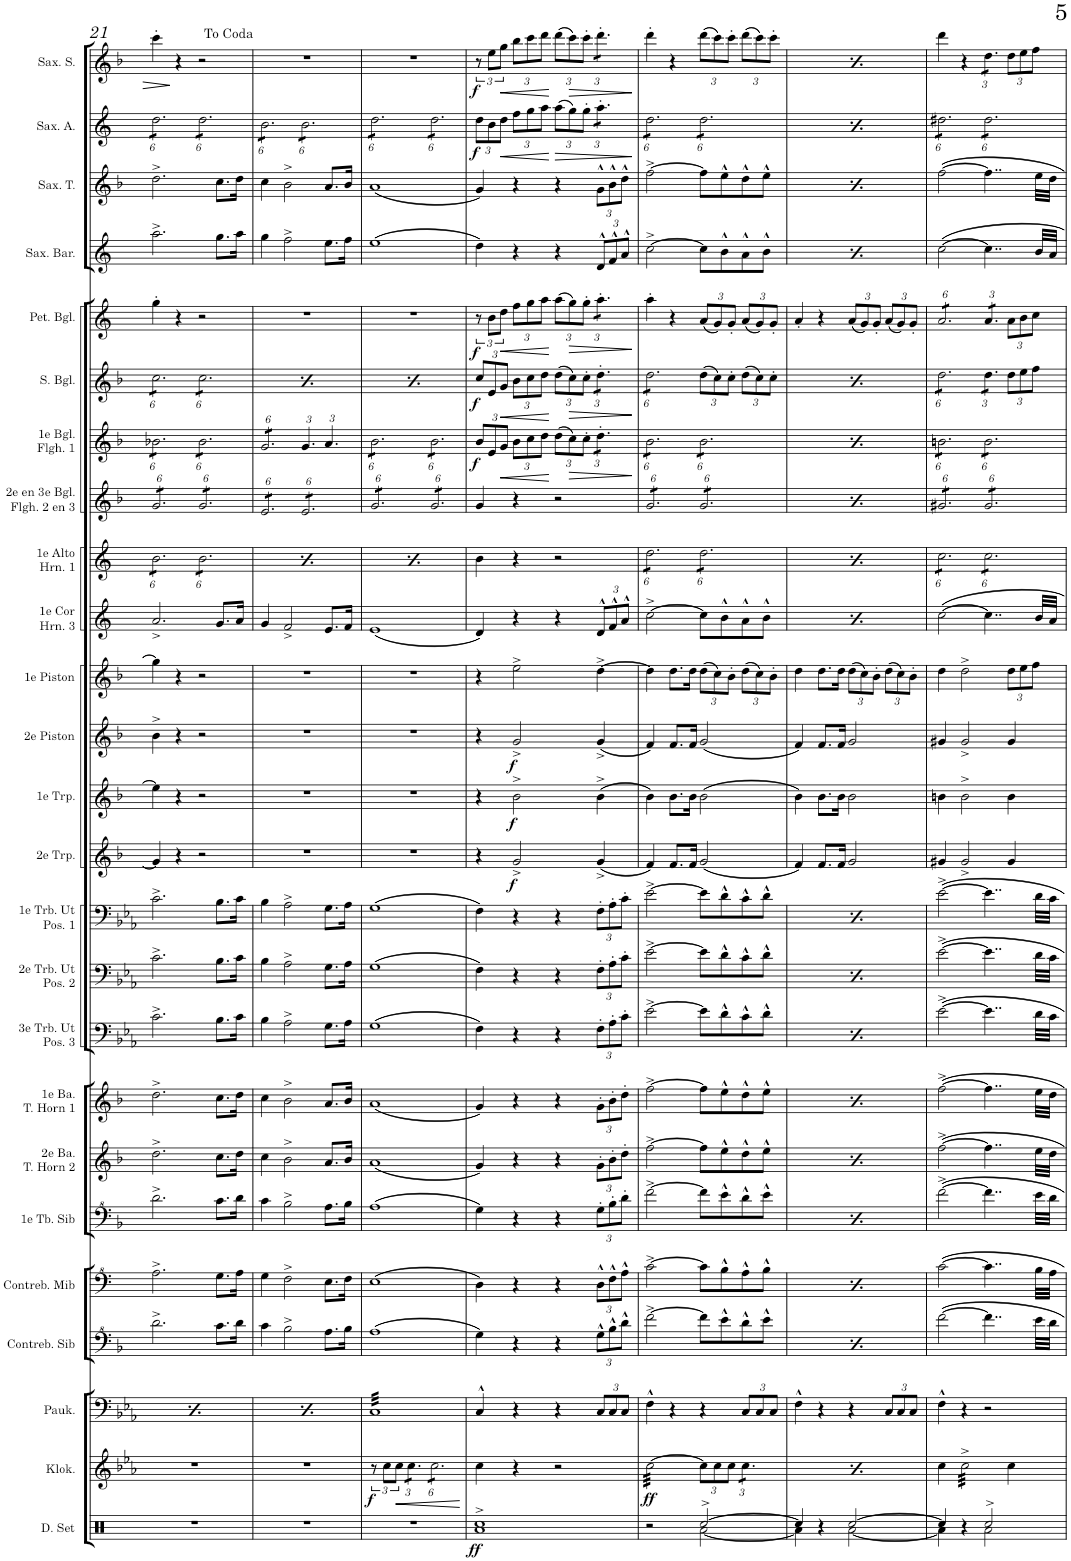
**kern	**dynam	**kern	**dynam	**kern	**kern	**kern	**kern	**kern	**kern	**kern	**kern	**kern	**kern	**dynam	**kern	**dynam	**kern	**dynam	**kern	**kern	**kern	**kern	**kern	**dynam	**kern	**dynam	**kern	**dynam	**kern	**kern	**kern	**dynam	**kern	**dynam
*part25	*part25	*part24	*part24	*part23	*part22	*part21	*part20	*part19	*part18	*part17	*part16	*part15	*part14	*part14	*part13	*part13	*part12	*part12	*part11	*part10	*part9	*part8	*part7	*part7	*part6	*part6	*part5	*part5	*part4	*part3	*part2	*part2	*part1	*part1
*staff25	*staff25	*staff24	*staff24	*staff23	*staff22	*staff21	*staff20	*staff19	*staff18	*staff17	*staff16	*staff15	*staff14	*staff14	*staff13	*staff13	*staff12	*staff12	*staff11	*staff10	*staff9	*staff8	*staff7	*staff7	*staff6	*staff6	*staff5	*staff5	*staff4	*staff3	*staff2	*staff2	*staff1	*staff1
*I"Grote Trom	*	*I"Tambour	*	*I"Pauken	*I"Contrebasse Sib	*I"Contrebasse Mib	*I"1e Tuba Sib	*I"2e Baryton Tenorhorn 2	*I"1e Baryton Tenorhorn 1	*I"3e Trombone Ut Posaune 3	*I"2e Trombone Ut Posaune 2	*I"1e Trombone Ut Posaune 1	*I"2e Trompet	*	*I"1e Trompet	*	*I"2e Piston	*	*I"1e Piston	*I"1e Cor Horn 3	*I"1e Alto Horn 1	*I"2e en 3e Bugle Flugelhorn 2 en 3	*I"1e Bugle Flugelhorn 1	*	*I"Solo Bugle Fanfare	*	*I"Petite Bugle	*	*I"Saxophoon Baryton	*I"Saxophoon Tenor	*I"Saxophoon Alt	*	*I"Saxophoon Sopraan	*
*	*	*	*	*I'Pauk.	*I'Contreb. Sib	*I'Contreb. Mib	*I'1e Tb. Sib	*I'2e Ba. T. Horn 2	*I'1e Ba. T. Horn 1	*I'3e Trb. Ut Pos. 3	*I'2e Trb. Ut Pos. 2	*I'1e Trb. Ut Pos. 1	*I'2e Trp.	*	*I'1e Trp.	*	*I'2e Piston	*	*I'1e Piston	*I'1e Cor Hrn. 3	*I'1e Alto Hrn. 1	*I'2e en 3e Bgl. Flgh. 2 en 3	*I'1e Bgl. Flgh. 1	*	*I'S. Bgl.	*	*I'Pet. Bgl.	*	*I'Sax. Bar.	*I'Sax. T.	*I'Sax. A.	*	*I'Sax. S.	*
!!LO:PB:g=z
*clefX	*	*clefG2	*	*clefF4	*clefF^4	*clefF^4	*clefF^4	*clefG2	*clefG2	*clefF4	*clefF4	*clefF4	*clefG2	*	*clefG2	*	*clefG2	*	*clefG2	*clefG2	*clefG2	*clefG2	*clefG2	*	*clefG2	*	*clefG2	*	*clefG2	*clefG2	*clefG2	*	*clefG2	*
*	*	*Trd-14c-24	*	*	*Trd15c26	*Trd12c21	*Trd8c14	*Trd8c14	*Trd8c14	*	*	*	*Trd1c2	*	*Trd1c2	*	*Trd1c2	*	*Trd1c2	*Trd5c9	*Trd5c9	*Trd1c2	*Trd1c2	*	*Trd1c2	*	*Trd-2c-3	*	*Trd12c21	*Trd8c14	*Trd5c9	*	*Trd1c2	*
*k[]	*	*k[b-e-a-]	*	*k[b-e-a-]	*k[b-]	*k[]	*k[b-]	*k[b-]	*k[b-]	*k[b-e-a-]	*k[b-e-a-]	*k[b-e-a-]	*k[b-]	*	*k[b-]	*	*k[b-]	*	*k[b-]	*k[]	*k[]	*k[b-]	*k[b-]	*	*k[b-]	*	*k[]	*	*k[]	*k[b-]	*k[]	*	*k[b-]	*
*M2/2	*	*M2/2	*	*M2/2	*M2/2	*M2/2	*M2/2	*M2/2	*M2/2	*M2/2	*M2/2	*M2/2	*M2/2	*	*M2/2	*	*M2/2	*	*M2/2	*M2/2	*M2/2	*M2/2	*M2/2	*	*M2/2	*	*M2/2	*	*M2/2	*M2/2	*M2/2	*	*M2/2	*
*met(c|)	*	*met(c|)	*	*met(c|)	*met(c|)	*met(c|)	*met(c|)	*met(c|)	*met(c|)	*met(c|)	*met(c|)	*met(c|)	*met(c|)	*	*met(c|)	*	*met(c|)	*	*met(c|)	*met(c|)	*met(c|)	*met(c|)	*met(c|)	*	*met(c|)	*	*met(c|)	*	*met(c|)	*met(c|)	*met(c|)	*	*met(c|)	*
=21	=21	=21	=21	=21	=21	=21	=21	=21	=21	=21	=21	=21	=21	=21	=21	=21	=21	=21	=21	=21	=21	=21	=21	=21	=21	=21	=21	=21	=21	=21	=21	=21	=21	=21
*	*	*	*	*	*	*	*	*	*	*	*	*	*	*	*	*	*	*	*	*	*tremolo	*	*	*	*	*	*	*	*	*	*	*	*	*
*	*	*	*	*	*	*	*	*	*	*	*	*	*	*	*	*	*	*	*	*	*	*tremolo	*	*	*	*	*	*	*	*	*	*	*	*
*	*	*	*	*	*	*	*	*	*	*	*	*	*	*	*	*	*	*	*	*	*	*	*tremolo	*	*	*	*	*	*	*	*	*	*	*
*	*	*	*	*	*	*	*	*	*	*	*	*	*	*	*	*	*	*	*	*	*	*	*	*	*tremolo	*	*	*	*	*	*	*	*	*
*	*	*	*	*	*	*	*	*	*	*	*	*	*	*	*	*	*	*	*	*	*	*	*	*	*	*	*	*	*	*	*tremolo	*	*	*
1r	.	1r	.	4C/	2.dd^\	2.a^\	2.dd^\	2.dd^\	2.dd^\	2.c^\	2.c^\	2.c^\	4g/]	.	4ee\]	.	4b-^\	.	4gg\]	2.a^/	12b\L	12g/L	12b-X\L	.	12cc\L	.	4gg'\	.	2.aa^\	2.dd^\	12dd\L	.	4ccc'\	.
.	.	.	.	.	.	.	.	.	.	.	.	.	.	.	.	.	.	.	.	.	12b\	12g/	12b-X\	.	12cc\	.	.	.	.	.	12dd\	.	.	.
.	.	.	.	.	.	.	.	.	.	.	.	.	.	.	.	.	.	.	.	.	12b\	12g/	12b-X\	.	12cc\	.	.	.	.	.	12dd\	.	.	.
.	.	.	.	4r	.	.	.	.	.	.	.	.	4r	.	4r	.	4r	.	4r	.	12b\	12g/	12b-X\	.	12cc\	.	4r	.	.	.	12dd\	.	4r	.
.	.	.	.	.	.	.	.	.	.	.	.	.	.	.	.	.	.	.	.	.	12b\	12g/	12b-X\	.	12cc\	.	.	.	.	.	12dd\	.	.	.
.	.	.	.	.	.	.	.	.	.	.	.	.	.	.	.	.	.	.	.	.	12b\J	12g/J	12b-X\J	.	12cc\J	.	.	.	.	.	12dd\J	.	.	.
.	.	.	.	4r	.	.	.	.	.	.	.	.	2r	.	2r	.	2r	.	2r	.	12b\L	12g/L	12b-\L	.	12cc\L	.	2r	.	.	.	12dd\L	.	2r	.
.	.	.	.	.	.	.	.	.	.	.	.	.	.	.	.	.	.	.	.	.	12b\	12g/	12b-\	.	12cc\	.	.	.	.	.	12dd\	.	.	.
.	.	.	.	.	.	.	.	.	.	.	.	.	.	.	.	.	.	.	.	.	12b\	12g/	12b-\	.	12cc\	.	.	.	.	.	12dd\	.	.	.
*	*	*	*	*Xbrackettup	*	*	*	*	*	*	*	*	*	*	*	*	*	*	*	*	*	*	*	*	*	*	*	*	*	*	*	*	*	*
.	.	.	.	12C/L	8.cc\L	8.g\L	8.cc\L	8.cc\L	8.cc\L	8.B-\L	8.B-\L	8.B-\L	.	.	.	.	.	.	.	8.g/L	12b\	12g/	12b-\	.	12cc\	.	.	.	8.gg\L	8.cc\L	12dd\	.	.	.
.	.	.	.	12C/	.	.	.	.	.	.	.	.	.	.	.	.	.	.	.	.	12b\	12g/	12b-\	.	12cc\	.	.	.	.	.	12dd\	.	.	.
.	.	.	.	12C/J	.	.	.	.	.	.	.	.	.	.	.	.	.	.	.	.	12b\J	12g/J	12b-\J	.	12cc\J	.	.	.	.	.	12dd\J	.	.	.
.	.	.	.	.	16dd\Jk	16a\Jk	16dd\Jk	16dd\Jk	16dd\Jk	16c\Jk	16c\Jk	16c\Jk	.	.	.	.	.	.	.	16a/Jk	.	.	.	.	.	.	.	.	16aa\Jk	16dd\Jk	.	.	.	.
=22	=22	=22	=22	=22	=22	=22	=22	=22	=22	=22	=22	=22	=22	=22	=22	=22	=22	=22	=22	=22	=22	=22	=22	=22	=22	=22	=22	=22	=22	=22	=22	=22	=22	=22
1r	.	1r	.	4C/	4cc\	4g\	4cc\	4cc\	4cc\	4B-\	4B-\	4B-\	1r	.	1r	.	1r	.	1r	4g/	12b\L	12e/L	12g/L	.	12cc\L	.	1r	.	4gg\	4cc\	12b\L	.	1r	.
.	.	.	.	.	.	.	.	.	.	.	.	.	.	.	.	.	.	.	.	.	12b\	12e/	12g/	.	12cc\	.	.	.	.	.	12b\	.	.	.
.	.	.	.	.	.	.	.	.	.	.	.	.	.	.	.	.	.	.	.	.	12b\	12e/	12g/	.	12cc\	.	.	.	.	.	12b\	.	.	.
.	.	.	.	4r	2b-^\	2f^\	2b-^\	2b-^\	2b-^\	2A-^\	2A-^\	2A-^\	.	.	.	.	.	.	.	2f^/	12b\	12e/	12g/	.	12cc\	.	.	.	2ff^\	2b-^\	12b\	.	.	.
.	.	.	.	.	.	.	.	.	.	.	.	.	.	.	.	.	.	.	.	.	12b\	12e/	12g/	.	12cc\	.	.	.	.	.	12b\	.	.	.
.	.	.	.	.	.	.	.	.	.	.	.	.	.	.	.	.	.	.	.	.	12b\J	12e/J	12g/J	.	12cc\J	.	.	.	.	.	12b\J	.	.	.
*	*	*	*	*	*	*	*	*	*	*	*	*	*	*	*	*	*	*	*	*	*	*	*Xtremolo	*	*	*	*	*	*	*	*	*	*	*
.	.	.	.	4r	.	.	.	.	.	.	.	.	.	.	.	.	.	.	.	.	12b\L	12e/L	6.g/	.	12cc\L	.	.	.	.	.	12b\L	.	.	.
.	.	.	.	.	.	.	.	.	.	.	.	.	.	.	.	.	.	.	.	.	12b\	12e/	.	.	12cc\	.	.	.	.	.	12b\	.	.	.
.	.	.	.	.	.	.	.	.	.	.	.	.	.	.	.	.	.	.	.	.	12b\	12e/	.	.	12cc\	.	.	.	.	.	12b\	.	.	.
.	.	.	.	12C/L	8.a\L	8.e\L	8.a\L	8.a/L	8.a/L	8.G\L	8.G\L	8.G\L	.	.	.	.	.	.	.	8.e/L	12b\	12e/	6.a/	.	12cc\	.	.	.	8.ee\L	8.a/L	12b\	.	.	.
.	.	.	.	12C/	.	.	.	.	.	.	.	.	.	.	.	.	.	.	.	.	12b\	12e/	.	.	12cc\	.	.	.	.	.	12b\	.	.	.
.	.	.	.	12C/J	.	.	.	.	.	.	.	.	.	.	.	.	.	.	.	.	12b\J	12e/J	.	.	12cc\J	.	.	.	.	.	12b\J	.	.	.
.	.	.	.	.	16b-\Jk	16f\Jk	16b-\Jk	16b-/Jk	16b-/Jk	16A-\Jk	16A-\Jk	16A-\Jk	.	.	.	.	.	.	.	16f/Jk	.	.	.	.	.	.	.	.	16ff\Jk	16b-/Jk	.	.	.	.
=23	=23	=23	=23	=23	=23	=23	=23	=23	=23	=23	=23	=23	=23	=23	=23	=23	=23	=23	=23	=23	=23	=23	=23	=23	=23	=23	=23	=23	=23	=23	=23	=23	=23	=23
!	!	!	!LO:DY:b	!	!	!	!	!	!	!	!	!	!	!	!	!	!	!	!	!	!	!	!	!	!	!	!	!	!	!	!	!	!	!
*	*	*	*	*tremolo	*	*	*	*	*	*	*	*	*	*	*	*	*	*	*	*	*	*	*	*	*	*	*	*	*	*	*	*	*	*
*	*	*	*	*	*	*	*	*	*	*	*	*	*	*	*	*	*	*	*	*	*	*	*tremolo	*	*	*	*	*	*	*	*	*	*	*
1r	.	12r	f	32CLLL	(1a	(1e	(1a	(1a	(1a	(1G	(1G	(1G	1r	.	1r	.	1r	.	1r	(1e	12b\L	12g/L	12b-\L	.	12cc\L	.	1r	.	(1ee	(1a	12dd\L	.	1r	.
.	.	.	.	32C	.	.	.	.	.	.	.	.	.	.	.	.	.	.	.	.	.	.	.	.	.	.	.	.	.	.	.	.	.	.
.	.	.	.	32C	.	.	.	.	.	.	.	.	.	.	.	.	.	.	.	.	.	.	.	.	.	.	.	.	.	.	.	.	.	.
.	.	12cc\L	.	.	.	.	.	.	.	.	.	.	.	.	.	.	.	.	.	.	12b\	12g/	12b-\	.	12cc\	.	.	.	.	.	12dd\	.	.	.
.	.	.	.	32C	.	.	.	.	.	.	.	.	.	.	.	.	.	.	.	.	.	.	.	.	.	.	.	.	.	.	.	.	.	.
.	.	.	.	32C	.	.	.	.	.	.	.	.	.	.	.	.	.	.	.	.	.	.	.	.	.	.	.	.	.	.	.	.	.	.
.	.	.	.	32C	.	.	.	.	.	.	.	.	.	.	.	.	.	.	.	.	.	.	.	.	.	.	.	.	.	.	.	.	.	.
!	!	!	!LO:HP:b	!	!	!	!	!	!	!	!	!	!	!	!	!	!	!	!	!	!	!	!	!	!	!	!	!	!	!	!	!	!	!
.	.	12cc\J	<	.	.	.	.	.	.	.	.	.	.	.	.	.	.	.	.	.	12b\	12g/	12b-\	.	12cc\	.	.	.	.	.	12dd\	.	.	.
.	.	.	.	32C	.	.	.	.	.	.	.	.	.	.	.	.	.	.	.	.	.	.	.	.	.	.	.	.	.	.	.	.	.	.
.	.	.	.	32C	.	.	.	.	.	.	.	.	.	.	.	.	.	.	.	.	.	.	.	.	.	.	.	.	.	.	.	.	.	.
*	*	*tremolo	*	*	*	*	*	*	*	*	*	*	*	*	*	*	*	*	*	*	*	*	*	*	*	*	*	*	*	*	*	*	*	*
.	.	12cc\L	.	32C	.	.	.	.	.	.	.	.	.	.	.	.	.	.	.	.	12b\	12g/	12b-\	.	12cc\	.	.	.	.	.	12dd\	.	.	.
.	.	.	.	32C	.	.	.	.	.	.	.	.	.	.	.	.	.	.	.	.	.	.	.	.	.	.	.	.	.	.	.	.	.	.
.	.	.	.	32C	.	.	.	.	.	.	.	.	.	.	.	.	.	.	.	.	.	.	.	.	.	.	.	.	.	.	.	.	.	.
.	.	12cc\	.	.	.	.	.	.	.	.	.	.	.	.	.	.	.	.	.	.	12b\	12g/	12b-\	.	12cc\	.	.	.	.	.	12dd\	.	.	.
.	.	.	.	32C	.	.	.	.	.	.	.	.	.	.	.	.	.	.	.	.	.	.	.	.	.	.	.	.	.	.	.	.	.	.
.	.	.	.	32C	.	.	.	.	.	.	.	.	.	.	.	.	.	.	.	.	.	.	.	.	.	.	.	.	.	.	.	.	.	.
.	.	.	.	32C	.	.	.	.	.	.	.	.	.	.	.	.	.	.	.	.	.	.	.	.	.	.	.	.	.	.	.	.	.	.
.	.	12cc\J	.	.	.	.	.	.	.	.	.	.	.	.	.	.	.	.	.	.	12b\J	12g/J	12b-\J	.	12cc\J	.	.	.	.	.	12dd\J	.	.	.
.	.	.	.	32C	.	.	.	.	.	.	.	.	.	.	.	.	.	.	.	.	.	.	.	.	.	.	.	.	.	.	.	.	.	.
.	.	.	.	32C	.	.	.	.	.	.	.	.	.	.	.	.	.	.	.	.	.	.	.	.	.	.	.	.	.	.	.	.	.	.
.	.	12cc\L	.	32C	.	.	.	.	.	.	.	.	.	.	.	.	.	.	.	.	12b\L	12g/L	12b-\L	.	12cc\L	.	.	.	.	.	12dd\L	.	.	.
.	.	.	.	32C	.	.	.	.	.	.	.	.	.	.	.	.	.	.	.	.	.	.	.	.	.	.	.	.	.	.	.	.	.	.
.	.	.	.	32C	.	.	.	.	.	.	.	.	.	.	.	.	.	.	.	.	.	.	.	.	.	.	.	.	.	.	.	.	.	.
.	.	12cc\	.	.	.	.	.	.	.	.	.	.	.	.	.	.	.	.	.	.	12b\	12g/	12b-\	.	12cc\	.	.	.	.	.	12dd\	.	.	.
.	.	.	.	32C	.	.	.	.	.	.	.	.	.	.	.	.	.	.	.	.	.	.	.	.	.	.	.	.	.	.	.	.	.	.
.	.	.	.	32C	.	.	.	.	.	.	.	.	.	.	.	.	.	.	.	.	.	.	.	.	.	.	.	.	.	.	.	.	.	.
.	.	.	.	32C	.	.	.	.	.	.	.	.	.	.	.	.	.	.	.	.	.	.	.	.	.	.	.	.	.	.	.	.	.	.
.	.	12cc\	.	.	.	.	.	.	.	.	.	.	.	.	.	.	.	.	.	.	12b\	12g/	12b-\	.	12cc\	.	.	.	.	.	12dd\	.	.	.
.	.	.	.	32C	.	.	.	.	.	.	.	.	.	.	.	.	.	.	.	.	.	.	.	.	.	.	.	.	.	.	.	.	.	.
.	.	.	.	32C	.	.	.	.	.	.	.	.	.	.	.	.	.	.	.	.	.	.	.	.	.	.	.	.	.	.	.	.	.	.
.	.	12cc\	.	32C	.	.	.	.	.	.	.	.	.	.	.	.	.	.	.	.	12b\	12g/	12b-\	.	12cc\	.	.	.	.	.	12dd\	.	.	.
.	.	.	.	32C	.	.	.	.	.	.	.	.	.	.	.	.	.	.	.	.	.	.	.	.	.	.	.	.	.	.	.	.	.	.
.	.	.	.	32C	.	.	.	.	.	.	.	.	.	.	.	.	.	.	.	.	.	.	.	.	.	.	.	.	.	.	.	.	.	.
.	.	12cc\	.	.	.	.	.	.	.	.	.	.	.	.	.	.	.	.	.	.	12b\	12g/	12b-\	.	12cc\	.	.	.	.	.	12dd\	.	.	.
.	.	.	.	32C	.	.	.	.	.	.	.	.	.	.	.	.	.	.	.	.	.	.	.	.	.	.	.	.	.	.	.	.	.	.
.	.	.	.	32C	.	.	.	.	.	.	.	.	.	.	.	.	.	.	.	.	.	.	.	.	.	.	.	.	.	.	.	.	.	.
.	.	.	.	32C	.	.	.	.	.	.	.	.	.	.	.	.	.	.	.	.	.	.	.	.	.	.	.	.	.	.	.	.	.	.
.	.	12cc\J	.	.	.	.	.	.	.	.	.	.	.	.	.	.	.	.	.	.	12b\J	12g/J	12b-\J	.	12cc\J	.	.	.	.	.	12dd\J	.	.	.
*	*	*	*	*	*	*	*	*	*	*	*	*	*	*	*	*	*	*	*	*	*	*	*	*	*	*	*	*	*	*	*Xtremolo	*	*	*
*	*	*	*	*	*	*	*	*	*	*	*	*	*	*	*	*	*	*	*	*	*	*	*	*	*Xtremolo	*	*	*	*	*	*	*	*	*
*	*	*	*	*	*	*	*	*	*	*	*	*	*	*	*	*	*	*	*	*	*	*	*Xtremolo	*	*	*	*	*	*	*	*	*	*	*
*	*	*	*	*	*	*	*	*	*	*	*	*	*	*	*	*	*	*	*	*	*	*Xtremolo	*	*	*	*	*	*	*	*	*	*	*	*
*	*	*	*	*	*	*	*	*	*	*	*	*	*	*	*	*	*	*	*	*	*Xtremolo	*	*	*	*	*	*	*	*	*	*	*	*	*
*	*	*Xtremolo	*	*	*	*	*	*	*	*	*	*	*	*	*	*	*	*	*	*	*	*	*	*	*	*	*	*	*	*	*	*	*	*
.	.	.	.	32C	.	.	.	.	.	.	.	.	.	.	.	.	.	.	.	.	.	.	.	.	.	.	.	.	.	.	.	.	.	.
.	.	.	.	32CJJJ	.	.	.	.	.	.	.	.	.	.	.	.	.	.	.	.	.	.	.	.	.	.	.	.	.	.	.	.	.	.
*	*	*	*	*Xtremolo	*	*	*	*	*	*	*	*	*	*	*	*	*	*	*	*	*	*	*	*	*	*	*	*	*	*	*	*	*	*
.	.	.	[	.	.	.	.	.	.	.	.	.	.	.	.	.	.	.	.	.	.	.	.	.	.	.	.	.	.	.	.	.	.	.
=24	=24	=24	=24	=24	=24	=24	=24	=24	=24	=24	=24	=24	=24	=24	=24	=24	=24	=24	=24	=24	=24	=24	=24	=24	=24	=24	=24	=24	=24	=24	=24	=24	=24	=24
*^	*	*	*	*	*	*	*	*	*	*	*	*	*	*	*	*	*	*	*	*	*	*	*	*	*	*	*	*	*	*	*	*	*	*
*	*	*	*	*	*	*	*	*	*	*	*	*	*	*	*	*	*	*	*	*	*	*	*	*Xbrackettup	*	*Xbrackettup	*	*	*	*	*	*Xbrackettup	*	*	*
!	!	!LO:DY:b	!	!	!	!	!	!	!	!	!	!	!	!	!	!	!	!	!	!	!	!	!	!	!LO:DY:b	!	!LO:DY:b	!	!LO:DY:b	!	!	!	!LO:DY:b	!	!LO:DY:b
1Rcc^	1Ra	ff	4cc\	.	4C^^/	4g\)	4d\)	4g\)	4g/)	4g/)	4F\)	4F\)	4F\)	4r	.	4r	.	4r	.	4r	4d/)	4b\	4g/	12b-/L	f	12cc/L	f	12r	f	4dd\)	4g/)	12dd\L	f	12r	f
.	.	.	.	.	.	.	.	.	.	.	.	.	.	.	.	.	.	.	.	.	.	.	.	12e/	.	12e/	.	12b\L	.	.	.	12b\	.	12ee\L	.
!	!	!	!	!	!	!	!	!	!	!	!	!	!	!	!	!	!	!	!	!	!	!	!	!	!LO:HP:b	!	!LO:HP:b	!	!LO:HP:b	!	!	!	!LO:HP:b	!	!LO:HP:b
.	.	.	.	.	.	.	.	.	.	.	.	.	.	.	.	.	.	.	.	.	.	.	.	12g/J	<	12g/J	<	12dd\J	<	.	.	12dd\J	<	12gg\J	<
*	*	*	*	*	*	*	*	*	*	*	*	*	*	*	*	*	*	*	*	*	*	*	*	*	*	*	*	*Xbrackettup	*	*	*	*	*	*Xbrackettup	*
!	!	!	!	!	!	!	!	!	!	!	!	!	!	!	!LO:DY:b	!	!LO:DY:b	!	!LO:DY:b	!	!	!	!	!	!	!	!	!	!	!	!	!	!	!	!
.	.	.	4r	.	4r	4r	4r	4r	4r	4r	4r	4r	4r	2g^/	f	2b-^\	f	2g^/	f	2ee^\	4r	4r	4r	12b-\L	.	12b-\L	.	12ff\L	.	4r	4r	12ff\L	.	12bb-\L	.
.	.	.	.	.	.	.	.	.	.	.	.	.	.	.	.	.	.	.	.	.	.	.	.	12cc\	.	12cc\	.	12gg\	.	.	.	12gg\	.	12ccc\	.
.	.	.	.	.	.	.	.	.	.	.	.	.	.	.	.	.	.	.	.	.	.	.	.	12dd\J	.	12dd\J	.	12aa\J	.	.	.	12aa\J	.	12ddd\J	.
!	!	!	!	!	!	!	!	!	!	!	!	!	!	!	!	!	!	!	!	!	!	!	!	!	!	!	!	!	!	!	!	!	!LO:HP:n=1:b	!	!
.	.	.	2r	.	4r	4r	4r	4r	4r	4r	4r	4r	4r	.	.	.	.	.	.	.	4r	2r	2r	(12dd\L	[	(12dd\L	[	(12aa\L	[	4r	4r	(12aa\L	[ >	(12ddd\L	[
!	!	!	!	!	!	!	!	!	!	!	!	!	!	!	!	!	!	!	!	!	!	!	!	!	!LO:HP:b	!	!LO:HP:b	!	!LO:HP:b	!	!	!	!	!	!LO:HP:b
.	.	.	.	.	.	.	.	.	.	.	.	.	.	.	.	.	.	.	.	.	.	.	.	12cc\)	>	12cc\)	>	12gg\)	>	.	.	12gg\)	.	12ccc\)	>
.	.	.	.	.	.	.	.	.	.	.	.	.	.	.	.	.	.	.	.	.	.	.	.	12cc'\J	.	12cc'\J	.	12gg'\J	.	.	.	12gg'\J	.	12ccc'\J	.
*	*	*	*	*	*	*Xbrackettup	*Xbrackettup	*Xbrackettup	*Xbrackettup	*Xbrackettup	*Xbrackettup	*Xbrackettup	*Xbrackettup	*	*	*	*	*	*	*	*Xbrackettup	*	*	*	*	*	*	*	*	*Xbrackettup	*Xbrackettup	*	*	*	*
*	*	*	*	*	*	*	*	*	*	*	*	*	*	*	*	*	*	*	*	*	*	*	*	*tremolo	*	*	*	*	*	*	*	*	*	*	*
*	*	*	*	*	*	*	*	*	*	*	*	*	*	*	*	*	*	*	*	*	*	*	*	*	*	*tremolo	*	*	*	*	*	*	*	*	*
*	*	*	*	*	*	*	*	*	*	*	*	*	*	*	*	*	*	*	*	*	*	*	*	*	*	*	*	*tremolo	*	*	*	*	*	*	*
*	*	*	*	*	*	*	*	*	*	*	*	*	*	*	*	*	*	*	*	*	*	*	*	*	*	*	*	*	*	*	*	*tremolo	*	*	*
*	*	*	*	*	*	*	*	*	*	*	*	*	*	*	*	*	*	*	*	*	*	*	*	*	*	*	*	*	*	*	*	*	*	*tremolo	*
.	.	.	.	.	12C/L	12g^^\L	12d^^\L	12g'\L	12g'\L	12g'\L	12F'\L	12F'\L	12F'\L	(4g^/	.	(4b-^\	.	(4g^/	.	[4dd^\	12d^^/L	.	.	12dd'\L	.	12dd'\L	.	12aa'\L	.	12d^^/L	12g^^\L	12aa'\L	.	12ddd'\L	.
.	.	.	.	.	12C/	12b-^^\	12f^^\	12b-'\	12b-'\	12b-'\	12A-'\	12A-'\	12A-'\	.	.	.	.	.	.	.	12f^^/	.	.	12dd'\	.	12dd'\	.	12aa'\	.	12f^^/	12b-^^\	12aa'\	.	12ddd'\	.
.	.	.	.	.	12C/J	12dd^^\J	12a^^\J	12dd'\J	12dd'\J	12dd'\J	12c'\J	12c'\J	12c'\J	.	.	.	.	.	.	.	12a^^/J	.	.	12dd'\J	.	12dd'\J	.	12aa'\J	.	12a^^/J	12dd^^\J	12aa'\J	.	12ddd'\J	.
*	*	*	*	*	*	*	*	*	*	*	*	*	*	*	*	*	*	*	*	*	*	*	*	*	*	*	*	*	*	*	*	*	*	*Xtremolo	*
*	*	*	*	*	*	*	*	*	*	*	*	*	*	*	*	*	*	*	*	*	*	*	*	*	*	*	*	*Xtremolo	*	*	*	*	*	*	*
*v	*v	*	*	*	*	*	*	*	*	*	*	*	*	*	*	*	*	*	*	*	*	*	*	*	*	*	*	*	*	*	*	*	*	*	*
.	.	.	.	.	.	.	.	.	.	.	.	.	.	.	.	.	.	.	.	.	.	.	.	]	.	]	.	]	.	.	.	]	.	]
=25	=25	=25	=25	=25	=25	=25	=25	=25	=25	=25	=25	=25	=25	=25	=25	=25	=25	=25	=25	=25	=25	=25	=25	=25	=25	=25	=25	=25	=25	=25	=25	=25	=25	=25
*^	*	*	*	*	*	*	*	*	*	*	*	*	*	*	*	*	*	*	*	*	*	*	*	*	*	*	*	*	*	*	*	*	*	*
!	!	!	!	!LO:DY:b	!	!	!	!	!	!	!	!	!	!	!	!	!	!	!	!	!	!	!	!	!	!	!	!	!	!	!	!	!	!	!
*	*	*	*tremolo	*	*	*	*	*	*	*	*	*	*	*	*	*	*	*	*	*	*	*	*	*	*	*	*	*	*	*	*	*	*	*	*
*	*	*	*	*	*	*	*	*	*	*	*	*	*	*	*	*	*	*	*	*	*	*tremolo	*	*	*	*	*	*	*	*	*	*	*	*	*
*	*	*	*	*	*	*	*	*	*	*	*	*	*	*	*	*	*	*	*	*	*	*	*tremolo	*	*	*	*	*	*	*	*	*	*	*	*
2r	2ryy	.	[32cc\LLL	ff	4F^^\	[2ff^\	[2cc^\	[2ff^\	[2ff^\	[2ff^\	[2e-^\	[2e-^\	[2e-^\	4f/)	.	4b-\)	.	4f/)	.	4dd\]	[2cc^\	12dd\L	12g/L	12b-\L	.	12dd\L	.	4aa'\	.	[2cc^\	[2ff^\	12dd\L	.	4ddd'\	.
.	.	.	32cc\	.	.	.	.	.	.	.	.	.	.	.	.	.	.	.	.	.	.	.	.	.	.	.	.	.	.	.	.	.	.	.	.
.	.	.	32cc\	.	.	.	.	.	.	.	.	.	.	.	.	.	.	.	.	.	.	.	.	.	.	.	.	.	.	.	.	.	.	.	.
.	.	.	.	.	.	.	.	.	.	.	.	.	.	.	.	.	.	.	.	.	.	12dd\	12g/	12b-\	.	12dd\	.	.	.	.	.	12dd\	.	.	.
.	.	.	32cc\	.	.	.	.	.	.	.	.	.	.	.	.	.	.	.	.	.	.	.	.	.	.	.	.	.	.	.	.	.	.	.	.
.	.	.	32cc\	.	.	.	.	.	.	.	.	.	.	.	.	.	.	.	.	.	.	.	.	.	.	.	.	.	.	.	.	.	.	.	.
.	.	.	32cc\	.	.	.	.	.	.	.	.	.	.	.	.	.	.	.	.	.	.	.	.	.	.	.	.	.	.	.	.	.	.	.	.
.	.	.	.	.	.	.	.	.	.	.	.	.	.	.	.	.	.	.	.	.	.	12dd\	12g/	12b-\	.	12dd\	.	.	.	.	.	12dd\	.	.	.
.	.	.	32cc\	.	.	.	.	.	.	.	.	.	.	.	.	.	.	.	.	.	.	.	.	.	.	.	.	.	.	.	.	.	.	.	.
.	.	.	32cc\	.	.	.	.	.	.	.	.	.	.	.	.	.	.	.	.	.	.	.	.	.	.	.	.	.	.	.	.	.	.	.	.
.	.	.	32cc\	.	4r	.	.	.	.	.	.	.	.	8.f/L	.	8.b-\L	.	8.f/L	.	8.dd\L	.	12dd\	12g/	12b-\	.	12dd\	.	4r	.	.	.	12dd\	.	4r	.
.	.	.	32cc\	.	.	.	.	.	.	.	.	.	.	.	.	.	.	.	.	.	.	.	.	.	.	.	.	.	.	.	.	.	.	.	.
.	.	.	32cc\	.	.	.	.	.	.	.	.	.	.	.	.	.	.	.	.	.	.	.	.	.	.	.	.	.	.	.	.	.	.	.	.
.	.	.	.	.	.	.	.	.	.	.	.	.	.	.	.	.	.	.	.	.	.	12dd\	12g/	12b-\	.	12dd\	.	.	.	.	.	12dd\	.	.	.
.	.	.	32cc\	.	.	.	.	.	.	.	.	.	.	.	.	.	.	.	.	.	.	.	.	.	.	.	.	.	.	.	.	.	.	.	.
.	.	.	32cc\	.	.	.	.	.	.	.	.	.	.	.	.	.	.	.	.	.	.	.	.	.	.	.	.	.	.	.	.	.	.	.	.
.	.	.	32cc\	.	.	.	.	.	.	.	.	.	.	.	.	.	.	.	.	.	.	.	.	.	.	.	.	.	.	.	.	.	.	.	.
.	.	.	.	.	.	.	.	.	.	.	.	.	.	.	.	.	.	.	.	.	.	12dd\J	12g/J	12b-\J	.	12dd\J	.	.	.	.	.	12dd\J	.	.	.
*	*	*	*	*	*	*	*	*	*	*	*	*	*	*	*	*	*	*	*	*	*	*	*	*	*	*Xtremolo	*	*	*	*	*	*	*	*	*
.	.	.	32cc\	.	.	.	.	.	.	.	.	.	.	16f/Jk	.	16b-\Jk	.	16f/Jk	.	16dd\Jk	.	.	.	.	.	.	.	.	.	.	.	.	.	.	.
.	.	.	32cc\JJJ	.	.	.	.	.	.	.	.	.	.	.	.	.	.	.	.	.	.	.	.	.	.	.	.	.	.	.	.	.	.	.	.
*	*	*	*Xtremolo	*	*	*	*	*	*	*	*	*	*	*	*	*	*	*	*	*	*	*	*	*	*	*	*	*	*	*	*	*	*	*	*
*	*	*	*Xbrackettup	*	*	*	*	*	*	*	*	*	*	*	*	*	*	*	*	*Xbrackettup	*	*	*	*	*	*	*	*	*	*	*	*	*	*	*
[2Rcc^/	[2Ra\	.	12cc\L]	.	4r	8ff\L]	8cc\L]	8ff\L]	8ff\L]	8ff\L]	8e-\L]	8e-\L]	8e-\L]	(2g/	.	(2b-\	.	(2g/	.	(12dd\L	8cc\L]	12dd\L	12g/L	12b-\L	.	(12dd\L	.	(12a/L	.	8cc\L]	8ff\L]	12dd\L	.	(12ddd\L	.
.	.	.	12cc\	.	.	.	.	.	.	.	.	.	.	.	.	.	.	.	.	12cc\)	.	12dd\	12g/	12b-\	.	12cc\)	.	12g/)	.	.	.	12dd\	.	12ccc\)	.
.	.	.	.	.	.	8ee^^\	8b^^\	8ee^^\	8ee^^\	8ee^^\	8d^^\	8d^^\	8d^^\	.	.	.	.	.	.	.	8b^^\	.	.	.	.	.	.	.	.	8b^^\	8ee^^\	.	.	.	.
.	.	.	12cc\J	.	.	.	.	.	.	.	.	.	.	.	.	.	.	.	.	12b-'\J	.	12dd\	12g/	12b-\	.	12cc'\J	.	12g'/J	.	.	.	12dd\	.	12ccc'\J	.
*	*	*	*tremolo	*	*	*	*	*	*	*	*	*	*	*	*	*	*	*	*	*	*	*	*	*	*	*	*	*	*	*	*	*	*	*	*
.	.	.	12cc\L	.	12C/L	8dd^^\	8a^^\	8dd^^\	8dd^^\	8dd^^\	8c^^\	8c^^\	8c^^\	.	.	.	.	.	.	(12dd\L	8a^^\	12dd\	12g/	12b-\	.	(12dd\L	.	(12a/L	.	8a^^\	8dd^^\	12dd\	.	(12ddd\L	.
.	.	.	12cc\	.	12C/	.	.	.	.	.	.	.	.	.	.	.	.	.	.	12cc\)	.	12dd\	12g/	12b-\	.	12cc\)	.	12g/)	.	.	.	12dd\	.	12ccc\)	.
.	.	.	.	.	.	8ee^^\J	8b^^\J	8ee^^\J	8ee^^\J	8ee^^\J	8d^^\J	8d^^\J	8d^^\J	.	.	.	.	.	.	.	8b^^\J	.	.	.	.	.	.	.	.	8b^^\J	8ee^^\J	.	.	.	.
.	.	.	12cc\J	.	12C/J	.	.	.	.	.	.	.	.	.	.	.	.	.	.	12b-'\J	.	12dd\J	12g/J	12b-\J	.	12cc'\J	.	12g'/J	.	.	.	12dd\J	.	12ccc'\J	.
=26	=26	=26	=26	=26	=26	=26	=26	=26	=26	=26	=26	=26	=26	=26	=26	=26	=26	=26	=26	=26	=26	=26	=26	=26	=26	=26	=26	=26	=26	=26	=26	=26	=26	=26	=26
!	!	!	!	!LO:DY:b	!	!	!	!	!	!	!	!	!	!	!	!	!	!	!	!	!	!	!	!	!	!	!	!	!	!	!	!	!	!	!
*	*	*	*	*	*	*	*	*	*	*	*	*	*	*	*	*	*	*	*	*	*	*	*	*	*	*tremolo	*	*	*	*	*	*	*	*	*
4Rcc/]	4Ra\]	.	[32cc\LLL	ff	4F^^\	[2ff^\	[2cc^\	[2ff^\	[2ff^\	[2ff^\	[2e-^\	[2e-^\	[2e-^\	4f/)	.	4b-\)	.	4f/)	.	4dd\	[2cc^\	12dd\L	12g/L	12b-\L	.	12dd\L	.	4a'/	.	[2cc^\	[2ff^\	12dd\L	.	4ddd'\	.
.	.	.	32cc\	.	.	.	.	.	.	.	.	.	.	.	.	.	.	.	.	.	.	.	.	.	.	.	.	.	.	.	.	.	.	.	.
.	.	.	32cc\	.	.	.	.	.	.	.	.	.	.	.	.	.	.	.	.	.	.	.	.	.	.	.	.	.	.	.	.	.	.	.	.
.	.	.	.	.	.	.	.	.	.	.	.	.	.	.	.	.	.	.	.	.	.	12dd\	12g/	12b-\	.	12dd\	.	.	.	.	.	12dd\	.	.	.
.	.	.	32cc\	.	.	.	.	.	.	.	.	.	.	.	.	.	.	.	.	.	.	.	.	.	.	.	.	.	.	.	.	.	.	.	.
.	.	.	32cc\	.	.	.	.	.	.	.	.	.	.	.	.	.	.	.	.	.	.	.	.	.	.	.	.	.	.	.	.	.	.	.	.
.	.	.	32cc\	.	.	.	.	.	.	.	.	.	.	.	.	.	.	.	.	.	.	.	.	.	.	.	.	.	.	.	.	.	.	.	.
.	.	.	.	.	.	.	.	.	.	.	.	.	.	.	.	.	.	.	.	.	.	12dd\	12g/	12b-\	.	12dd\	.	.	.	.	.	12dd\	.	.	.
.	.	.	32cc\	.	.	.	.	.	.	.	.	.	.	.	.	.	.	.	.	.	.	.	.	.	.	.	.	.	.	.	.	.	.	.	.
.	.	.	32cc\	.	.	.	.	.	.	.	.	.	.	.	.	.	.	.	.	.	.	.	.	.	.	.	.	.	.	.	.	.	.	.	.
4r	4ryy	.	32cc\	.	4r	.	.	.	.	.	.	.	.	8.f/L	.	8.b-\L	.	8.f/L	.	8.dd\L	.	12dd\	12g/	12b-\	.	12dd\	.	4r	.	.	.	12dd\	.	4r	.
.	.	.	32cc\	.	.	.	.	.	.	.	.	.	.	.	.	.	.	.	.	.	.	.	.	.	.	.	.	.	.	.	.	.	.	.	.
.	.	.	32cc\	.	.	.	.	.	.	.	.	.	.	.	.	.	.	.	.	.	.	.	.	.	.	.	.	.	.	.	.	.	.	.	.
.	.	.	.	.	.	.	.	.	.	.	.	.	.	.	.	.	.	.	.	.	.	12dd\	12g/	12b-\	.	12dd\	.	.	.	.	.	12dd\	.	.	.
.	.	.	32cc\	.	.	.	.	.	.	.	.	.	.	.	.	.	.	.	.	.	.	.	.	.	.	.	.	.	.	.	.	.	.	.	.
.	.	.	32cc\	.	.	.	.	.	.	.	.	.	.	.	.	.	.	.	.	.	.	.	.	.	.	.	.	.	.	.	.	.	.	.	.
.	.	.	32cc\	.	.	.	.	.	.	.	.	.	.	.	.	.	.	.	.	.	.	.	.	.	.	.	.	.	.	.	.	.	.	.	.
.	.	.	.	.	.	.	.	.	.	.	.	.	.	.	.	.	.	.	.	.	.	12dd\J	12g/J	12b-\J	.	12dd\J	.	.	.	.	.	12dd\J	.	.	.
*	*	*	*	*	*	*	*	*	*	*	*	*	*	*	*	*	*	*	*	*	*	*	*	*	*	*Xtremolo	*	*	*	*	*	*	*	*	*
.	.	.	32cc\	.	.	.	.	.	.	.	.	.	.	16f/Jk	.	16b-\Jk	.	16f/Jk	.	16dd\Jk	.	.	.	.	.	.	.	.	.	.	.	.	.	.	.
.	.	.	32cc\JJJ	.	.	.	.	.	.	.	.	.	.	.	.	.	.	.	.	.	.	.	.	.	.	.	.	.	.	.	.	.	.	.	.
*	*	*	*Xtremolo	*	*	*	*	*	*	*	*	*	*	*	*	*	*	*	*	*	*	*	*	*	*	*	*	*	*	*	*	*	*	*	*
[2Rcc/	[2Ra\	.	12cc\L]	.	4r	8ff\L]	8cc\L]	8ff\L]	8ff\L]	8ff\L]	8e-\L]	8e-\L]	8e-\L]	2g/	.	2b-\	.	2g/	.	(12dd\L	8cc\L]	12dd\L	12g/L	12b-\L	.	(12dd\L	.	(12a/L	.	8cc\L]	8ff\L]	12dd\L	.	(12ddd\L	.
.	.	.	12cc\	.	.	.	.	.	.	.	.	.	.	.	.	.	.	.	.	12cc\)	.	12dd\	12g/	12b-\	.	12cc\)	.	12g/)	.	.	.	12dd\	.	12ccc\)	.
.	.	.	.	.	.	8ee^^\	8b^^\	8ee^^\	8ee^^\	8ee^^\	8d^^\	8d^^\	8d^^\	.	.	.	.	.	.	.	8b^^\	.	.	.	.	.	.	.	.	8b^^\	8ee^^\	.	.	.	.
.	.	.	12cc\J	.	.	.	.	.	.	.	.	.	.	.	.	.	.	.	.	12b-'\J	.	12dd\	12g/	12b-\	.	12cc'\J	.	12g'/J	.	.	.	12dd\	.	12ccc'\J	.
*	*	*	*tremolo	*	*	*	*	*	*	*	*	*	*	*	*	*	*	*	*	*	*	*	*	*	*	*	*	*	*	*	*	*	*	*	*
.	.	.	12cc\L	.	12C/L	8dd^^\	8a^^\	8dd^^\	8dd^^\	8dd^^\	8c^^\	8c^^\	8c^^\	.	.	.	.	.	.	(12dd\L	8a^^\	12dd\	12g/	12b-\	.	(12dd\L	.	(12a/L	.	8a^^\	8dd^^\	12dd\	.	(12ddd\L	.
.	.	.	12cc\	.	12C/	.	.	.	.	.	.	.	.	.	.	.	.	.	.	12cc\)	.	12dd\	12g/	12b-\	.	12cc\)	.	12g/)	.	.	.	12dd\	.	12ccc\)	.
.	.	.	.	.	.	8ee^^\J	8b^^\J	8ee^^\J	8ee^^\J	8ee^^\J	8d^^\J	8d^^\J	8d^^\J	.	.	.	.	.	.	.	8b^^\J	.	.	.	.	.	.	.	.	8b^^\J	8ee^^\J	.	.	.	.
.	.	.	12cc\J	.	12C/J	.	.	.	.	.	.	.	.	.	.	.	.	.	.	12b-'\J	.	12dd\J	12g/J	12b-\J	.	12cc'\J	.	12g'/J	.	.	.	12dd\J	.	12ccc'\J	.
*	*	*	*Xtremolo	*	*	*	*	*	*	*	*	*	*	*	*	*	*	*	*	*	*	*	*	*	*	*	*	*	*	*	*	*	*	*	*
=27	=27	=27	=27	=27	=27	=27	=27	=27	=27	=27	=27	=27	=27	=27	=27	=27	=27	=27	=27	=27	=27	=27	=27	=27	=27	=27	=27	=27	=27	=27	=27	=27	=27	=27	=27
*	*	*	*	*	*	*	*	*	*	*	*	*	*	*	*	*	*	*	*	*	*	*	*	*	*	*tremolo	*	*	*	*	*	*	*	*	*
*	*	*	*	*	*	*	*	*	*	*	*	*	*	*	*	*	*	*	*	*	*	*	*	*	*	*	*	*tremolo	*	*	*	*	*	*	*
4Rcc/]	4Ra\]	.	4cc\	.	4F^^\	[2ff\	[2cc\	[2ff^\	[2ff^\	[2ff^\	[2e-^\	[2e-^\	[2e-^\	4g#X/	.	4bn\	.	4g#X/	.	4dd\	[2cc\	12cc\L	12g#X/L	12bn\L	.	12dd\L	.	12a/L	.	[2cc\	[2ff\	12dd#X\L	.	4ddd\	.
.	.	.	.	.	.	.	.	.	.	.	.	.	.	.	.	.	.	.	.	.	.	12cc\	12g#X/	12bn\	.	12dd\	.	12a/	.	.	.	12dd#X\	.	.	.
.	.	.	.	.	.	.	.	.	.	.	.	.	.	.	.	.	.	.	.	.	.	12cc\	12g#X/	12bn\	.	12dd\	.	12a/	.	.	.	12dd#X\	.	.	.
*	*	*	*tremolo	*	*	*	*	*	*	*	*	*	*	*	*	*	*	*	*	*	*	*	*	*	*	*	*	*	*	*	*	*	*	*	*
4r	4ryy	.	32cc^\LLL	.	4r	.	.	.	.	.	.	.	.	2g#^/	.	2b^\	.	2g#^/	.	2dd^\	.	12cc\	12g#X/	12bn\	.	12dd\	.	12a/	.	.	.	12dd#X\	.	4r	.
.	.	.	32cc^\	.	.	.	.	.	.	.	.	.	.	.	.	.	.	.	.	.	.	.	.	.	.	.	.	.	.	.	.	.	.	.	.
.	.	.	32cc^\	.	.	.	.	.	.	.	.	.	.	.	.	.	.	.	.	.	.	.	.	.	.	.	.	.	.	.	.	.	.	.	.
.	.	.	.	.	.	.	.	.	.	.	.	.	.	.	.	.	.	.	.	.	.	12cc\	12g#X/	12bn\	.	12dd\	.	12a/	.	.	.	12dd#X\	.	.	.
.	.	.	32cc^\	.	.	.	.	.	.	.	.	.	.	.	.	.	.	.	.	.	.	.	.	.	.	.	.	.	.	.	.	.	.	.	.
.	.	.	32cc^\	.	.	.	.	.	.	.	.	.	.	.	.	.	.	.	.	.	.	.	.	.	.	.	.	.	.	.	.	.	.	.	.
.	.	.	32cc^\	.	.	.	.	.	.	.	.	.	.	.	.	.	.	.	.	.	.	.	.	.	.	.	.	.	.	.	.	.	.	.	.
.	.	.	.	.	.	.	.	.	.	.	.	.	.	.	.	.	.	.	.	.	.	12cc\J	12g#X/J	12bn\J	.	12dd\J	.	12a/J	.	.	.	12dd#X\J	.	.	.
.	.	.	32cc^\	.	.	.	.	.	.	.	.	.	.	.	.	.	.	.	.	.	.	.	.	.	.	.	.	.	.	.	.	.	.	.	.
.	.	.	32cc^\	.	.	.	.	.	.	.	.	.	.	.	.	.	.	.	.	.	.	.	.	.	.	.	.	.	.	.	.	.	.	.	.
*	*	*	*	*	*	*	*	*	*	*	*	*	*	*	*	*	*	*	*	*	*	*	*	*	*	*	*	*	*	*	*	*	*	*tremolo	*
2Rcc^/	2Ra\	.	32cc^\	.	2r	4..ff\]	4..cc\]	4..ff\]	4..ff\]	4..ff\]	4..e-\]	4..e-\]	4..e-\]	.	.	.	.	.	.	.	4..cc\]	12cc\L	12g#/L	12b\L	.	12dd\L	.	12a/L	.	4..cc\]	4..ff\]	12dd#\L	.	12dd\L	.
.	.	.	32cc^\	.	.	.	.	.	.	.	.	.	.	.	.	.	.	.	.	.	.	.	.	.	.	.	.	.	.	.	.	.	.	.	.
.	.	.	32cc^\	.	.	.	.	.	.	.	.	.	.	.	.	.	.	.	.	.	.	.	.	.	.	.	.	.	.	.	.	.	.	.	.
.	.	.	.	.	.	.	.	.	.	.	.	.	.	.	.	.	.	.	.	.	.	12cc\	12g#/	12b\	.	12dd\	.	12a/	.	.	.	12dd#\	.	12dd\	.
.	.	.	32cc^\	.	.	.	.	.	.	.	.	.	.	.	.	.	.	.	.	.	.	.	.	.	.	.	.	.	.	.	.	.	.	.	.
.	.	.	32cc^\	.	.	.	.	.	.	.	.	.	.	.	.	.	.	.	.	.	.	.	.	.	.	.	.	.	.	.	.	.	.	.	.
.	.	.	32cc^\	.	.	.	.	.	.	.	.	.	.	.	.	.	.	.	.	.	.	.	.	.	.	.	.	.	.	.	.	.	.	.	.
.	.	.	.	.	.	.	.	.	.	.	.	.	.	.	.	.	.	.	.	.	.	12cc\	12g#/	12b\	.	12dd\J	.	12a/J	.	.	.	12dd#\	.	12dd\J	.
*	*	*	*	*	*	*	*	*	*	*	*	*	*	*	*	*	*	*	*	*	*	*	*	*	*	*	*	*	*	*	*	*	*	*Xtremolo	*
*	*	*	*	*	*	*	*	*	*	*	*	*	*	*	*	*	*	*	*	*	*	*	*	*	*	*	*	*Xtremolo	*	*	*	*	*	*	*
*	*	*	*	*	*	*	*	*	*	*	*	*	*	*	*	*	*	*	*	*	*	*	*	*	*	*Xtremolo	*	*	*	*	*	*	*	*	*
.	.	.	32cc^\	.	.	.	.	.	.	.	.	.	.	.	.	.	.	.	.	.	.	.	.	.	.	.	.	.	.	.	.	.	.	.	.
.	.	.	32cc^\JJJ	.	.	.	.	.	.	.	.	.	.	.	.	.	.	.	.	.	.	.	.	.	.	.	.	.	.	.	.	.	.	.	.
*	*	*	*Xtremolo	*	*	*	*	*	*	*	*	*	*	*	*	*	*	*	*	*	*	*	*	*	*	*	*	*	*	*	*	*	*	*	*
.	.	.	4cc\	.	.	.	.	.	.	.	.	.	.	4g#/	.	4b\	.	4g#/	.	12dd\L	.	12cc\	12g#/	12b\	.	12dd\L	.	12a\L	.	.	.	12dd#\	.	12dd\L	.
.	.	.	.	.	.	.	.	.	.	.	.	.	.	.	.	.	.	.	.	12ee\	.	12cc\	12g#/	12b\	.	12ee\	.	12b\	.	.	.	12dd#\	.	12ee\	.
.	.	.	.	.	.	.	.	.	.	.	.	.	.	.	.	.	.	.	.	12ff\J	.	12cc\J	12g#/J	12b\J	.	12ff\J	.	12cc\J	.	.	.	12dd#\J	.	12ff\J	.
*	*	*	*	*	*	*	*	*	*	*	*	*	*	*	*	*	*	*	*	*	*	*	*	*	*	*	*	*	*	*	*	*Xtremolo	*	*	*
*	*	*	*	*	*	*	*	*	*	*	*	*	*	*	*	*	*	*	*	*	*	*	*	*Xtremolo	*	*	*	*	*	*	*	*	*	*	*
*	*	*	*	*	*	*	*	*	*	*	*	*	*	*	*	*	*	*	*	*	*	*	*Xtremolo	*	*	*	*	*	*	*	*	*	*	*	*
*	*	*	*	*	*	*	*	*	*	*	*	*	*	*	*	*	*	*	*	*	*	*Xtremolo	*	*	*	*	*	*	*	*	*	*	*	*	*
.	.	.	.	.	.	32ee\LLL	32b\LLL	32ee\LLL	32ee\LLL	32ee\LLL	32d\LLL	32d\LLL	32d\LLL	.	.	.	.	.	.	.	32b/LLL	.	.	.	.	.	.	.	.	32b/LLL	32ee\LLL	.	.	.	.
.	.	.	.	.	.	32dd\JJJ	32a\JJJ	32dd\JJJ	32dd\JJJ	32dd\JJJ	32c\JJJ	32c\JJJ	32c\JJJ	.	.	.	.	.	.	.	32a/JJJ	.	.	.	.	.	.	.	.	32a/JJJ	32dd\JJJ	.	.	.	.
*v	*v	*	*	*	*	*	*	*	*	*	*	*	*	*	*	*	*	*	*	*	*	*	*	*	*	*	*	*	*	*	*	*	*	*	*
=	=	=	=	=	=	=	=	=	=	=	=	=	=	=	=	=	=	=	=	=	=	=	=	=	=	=	=	=	=	=	=	=	=	=
*-	*-	*-	*-	*-	*-	*-	*-	*-	*-	*-	*-	*-	*-	*-	*-	*-	*-	*-	*-	*-	*-	*-	*-	*-	*-	*-	*-	*-	*-	*-	*-	*-	*-	*-
